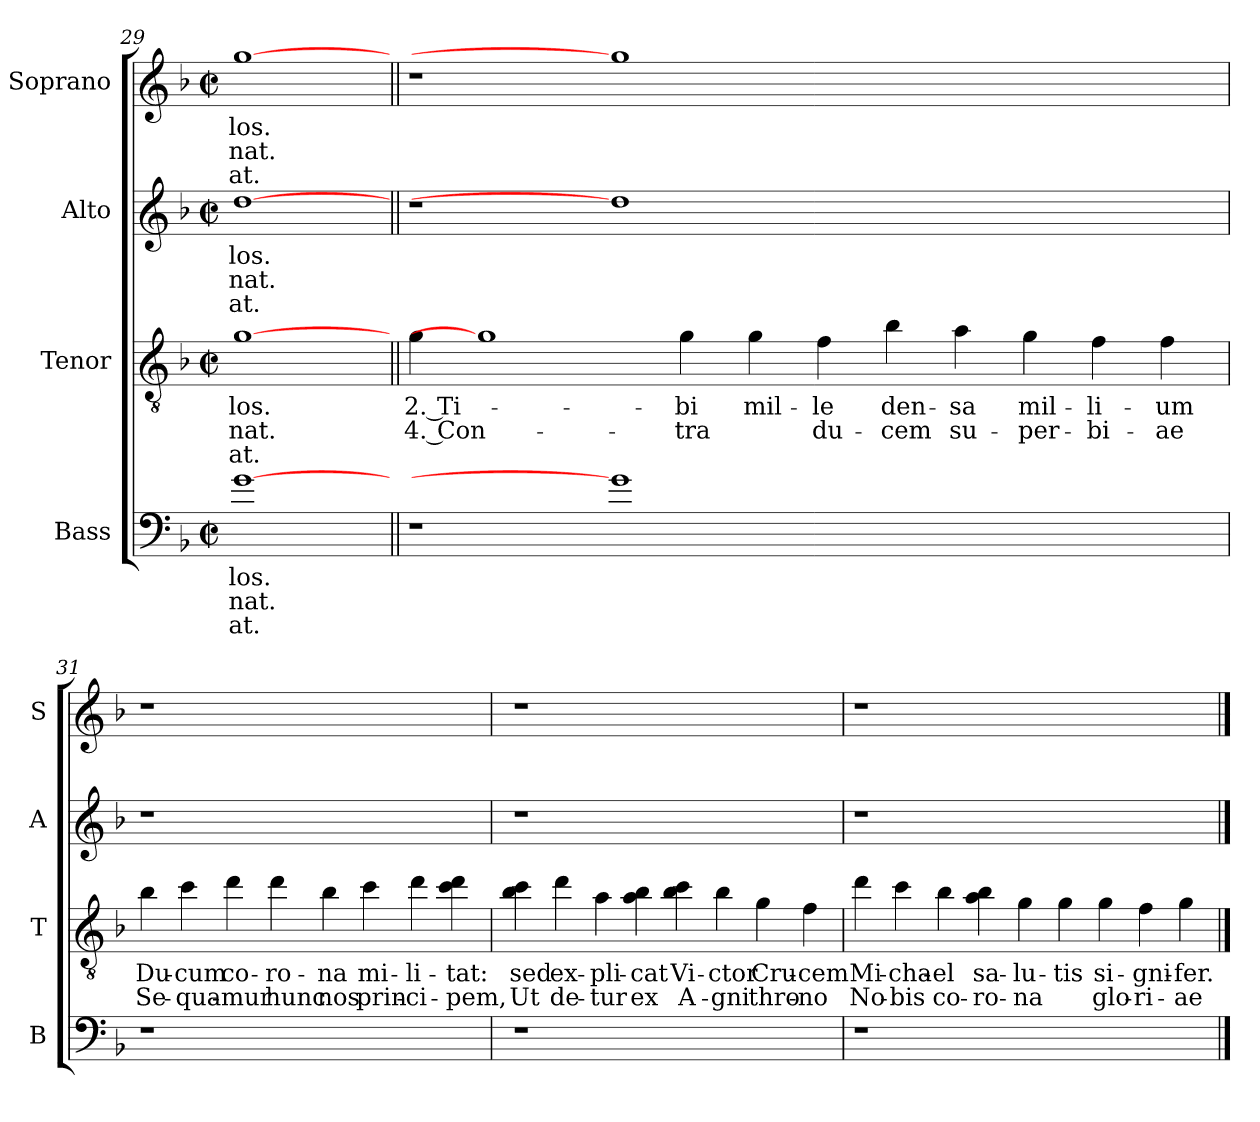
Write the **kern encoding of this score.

**kern	**text	**text	**text	**kern	**text	**text	**text	**kern	**text	**text	**text	**kern	**text	**text	**text
*part4	*part4	*part4	*part4	*part3	*part3	*part3	*part3	*part2	*part2	*part2	*part2	*part1	*part1	*part1	*part1
*staff4	*staff4	*staff4	*staff4	*staff3	*staff3	*staff3	*staff3	*staff2	*staff2	*staff2	*staff2	*staff1	*staff1	*staff1	*staff1
*I"Bass	*	*	*	*I"Tenor	*	*	*	*I"Alto	*	*	*	*I"Soprano	*	*	*
*I'B	*	*	*	*I'T	*	*	*	*I'A	*	*	*	*I'S	*	*	*
*clefF4	*	*	*	*clefGv2	*	*	*	*clefG2	*	*	*	*clefG2	*	*	*
*ITrd7c12	*	*	*	*ITrd7c12	*	*	*	*ITrd7c12	*	*	*	*ITrd7c12	*	*	*
*k[b-]	*	*	*	*k[b-]	*	*	*	*k[b-]	*	*	*	*k[b-]	*	*	*
*F:	*	*	*	*F:	*	*	*	*F:	*	*	*	*F:	*	*	*
*M2/2	*	*	*	*M2/2	*	*	*	*M2/2	*	*	*	*M2/2	*	*	*
*met(c|)	*	*	*	*met(c|)	*	*	*	*met(c|)	*	*	*	*met(c|)	*	*	*
=29	=29	=29	=29	=29	=29	=29	=29	=29	=29	=29	=29	=29	=29	=29	=29
!	!LO:LY:b	!LO:LY:b	!LO:LY:b	!	!LO:LY:b	!LO:LY:b	!LO:LY:b	!	!LO:LY:b	!LO:LY:b	!LO:LY:b	!	!LO:LY:b	!LO:LY:b	!LO:LY:b
[1G	-los.	-nat.	-at.	[1G	-los.	-nat.	-at.	[1d	-los.	-nat.	-at.	[1g	-los.	-nat.	-at.
!!LO:LB:g=z
=30||	=30||	=30||	=30||	=30||	=30||	=30||	=30||	=30||	=30||	=30||	=30||	=30||	=30||	=30||	=30||
!	!	!	!	!	!LO:LY:b	!LO:LY:b	!	!	!	!	!	!	!	!	!
1r	.	.	.	4G	2. Ti-	4. Con-	.	1r	.	.	.	1r	.	.	.
.	.	.	.	1G]	.	.	.	.	.	.	.	.	.	.	.
1G]	.	.	.	.	.	.	.	1d]	.	.	.	1g]	.	.	.
!	!	!	!	!	!LO:LY:b	!LO:LY:b	!	!	!	!	!	!	!	!	!
.	.	.	.	4G	-bi	-tra	.	.	.	.	.	.	.	.	.
!	!	!	!	!	!LO:LY:b	!	!	!	!	!	!	!	!	!	!
.	.	.	.	4G	mil-	.	.	.	.	.	.	.	.	.	.
!	!	!	!	!	!LO:LY:b	!LO:LY:b	!	!	!	!	!	!	!	!	!
.	.	.	.	4F	-le	du-	.	.	.	.	.	.	.	.	.
!	!	!	!	!	!LO:LY:b	!LO:LY:b	!	!	!	!	!	!	!	!	!
1ryy	.	.	.	4B-	den-	-cem	.	1ryy	.	.	.	1ryy	.	.	.
!	!	!	!	!	!LO:LY:b	!LO:LY:b	!	!	!	!	!	!	!	!	!
.	.	.	.	4A	-sa	su-	.	.	.	.	.	.	.	.	.
!	!	!	!	!	!LO:LY:b	!LO:LY:b	!	!	!	!	!	!	!	!	!
.	.	.	.	4G	mil-	-per-	.	.	.	.	.	.	.	.	.
!	!	!	!	!	!LO:LY:b	!LO:LY:b	!	!	!	!	!	!	!	!	!
.	.	.	.	4F	-li-	-bi-	.	.	.	.	.	.	.	.	.
!	!	!	!	!	!LO:LY:b	!LO:LY:b	!	!	!	!	!	!	!	!	!
4ryy	.	.	.	4F	-um	-ae	.	4ryy	.	.	.	4ryy	.	.	.
=31	=31	=31	=31	=31	=31	=31	=31	=31	=31	=31	=31	=31	=31	=31	=31
!	!	!	!	!	!LO:LY:b	!LO:LY:b	!	!	!	!	!	!	!	!	!
1r	.	.	.	4B-	Du-	Se-	.	1r	.	.	.	1r	.	.	.
!	!	!	!	!	!LO:LY:b	!LO:LY:b	!	!	!	!	!	!	!	!	!
.	.	.	.	4c	-cum	-qua-	.	.	.	.	.	.	.	.	.
!	!	!	!	!	!LO:LY:b	!LO:LY:b	!	!	!	!	!	!	!	!	!
.	.	.	.	4d	co-	-mur	.	.	.	.	.	.	.	.	.
!	!	!	!	!	!LO:LY:b	!LO:LY:b	!	!	!	!	!	!	!	!	!
.	.	.	.	4d	-ro-	hunc	.	.	.	.	.	.	.	.	.
!	!	!	!	!	!LO:LY:b	!LO:LY:b	!	!	!	!	!	!	!	!	!
1ryy	.	.	.	4B-	-na	nos	.	1ryy	.	.	.	1ryy	.	.	.
!	!	!	!	!	!LO:LY:b	!LO:LY:b	!	!	!	!	!	!	!	!	!
.	.	.	.	4c	mi-	prin-	.	.	.	.	.	.	.	.	.
!	!	!	!	!	!LO:LY:b	!LO:LY:b	!	!	!	!	!	!	!	!	!
.	.	.	.	4d	-li-	-ci-	.	.	.	.	.	.	.	.	.
!	!	!	!	!	!LO:LY:b	!LO:LY:b	!	!	!	!	!	!	!	!	!
.	.	.	.	4c 4d	-tat:	-pem,	.	.	.	.	.	.	.	.	.
!!LO:LB:g=z
=32	=32	=32	=32	=32	=32	=32	=32	=32	=32	=32	=32	=32	=32	=32	=32
!	!	!	!	!	!LO:LY:b	!LO:LY:b	!	!	!	!	!	!	!	!	!
1r	.	.	.	4B- 4c	sed	Ut	.	1r	.	.	.	1r	.	.	.
!	!	!	!	!	!LO:LY:b	!LO:LY:b	!	!	!	!	!	!	!	!	!
.	.	.	.	4d	ex-	de-	.	.	.	.	.	.	.	.	.
!	!	!	!	!	!LO:LY:b	!LO:LY:b	!	!	!	!	!	!	!	!	!
.	.	.	.	4A	-pli-	-tur	.	.	.	.	.	.	.	.	.
!	!	!	!	!	!LO:LY:b	!LO:LY:b	!	!	!	!	!	!	!	!	!
.	.	.	.	4A 4B-	-cat	ex	.	.	.	.	.	.	.	.	.
!	!	!	!	!	!LO:LY:b	!LO:LY:b	!	!	!	!	!	!	!	!	!
1ryy	.	.	.	4B- 4c	Vi-	A-	.	1ryy	.	.	.	1ryy	.	.	.
!	!	!	!	!	!LO:LY:b	!LO:LY:b	!	!	!	!	!	!	!	!	!
.	.	.	.	4B-	-ctor	-gni	.	.	.	.	.	.	.	.	.
!	!	!	!	!	!LO:LY:b	!LO:LY:b	!	!	!	!	!	!	!	!	!
.	.	.	.	4G	Cru-	thro-	.	.	.	.	.	.	.	.	.
!	!	!	!	!	!LO:LY:b	!LO:LY:b	!	!	!	!	!	!	!	!	!
.	.	.	.	4F	-cem	-no	.	.	.	.	.	.	.	.	.
=33	=33	=33	=33	=33	=33	=33	=33	=33	=33	=33	=33	=33	=33	=33	=33
!	!	!	!	!	!LO:LY:b	!LO:LY:b	!	!	!	!	!	!	!	!	!
1r	.	.	.	4d	Mi-	No-	.	1r	.	.	.	1r	.	.	.
!	!	!	!	!	!LO:LY:b	!LO:LY:b	!	!	!	!	!	!	!	!	!
.	.	.	.	4c	-cha-	-bis	.	.	.	.	.	.	.	.	.
!	!	!	!	!	!LO:LY:b	!LO:LY:b	!	!	!	!	!	!	!	!	!
.	.	.	.	4B-	-el	co-	.	.	.	.	.	.	.	.	.
!	!	!	!	!	!LO:LY:b	!LO:LY:b	!	!	!	!	!	!	!	!	!
.	.	.	.	4A 4B-	sa-	-ro-	.	.	.	.	.	.	.	.	.
!	!	!	!	!	!LO:LY:b	!LO:LY:b	!	!	!	!	!	!	!	!	!
1ryy	.	.	.	4G	-lu-	-na	.	1ryy	.	.	.	1ryy	.	.	.
!	!	!	!	!	!LO:LY:b	!	!	!	!	!	!	!	!	!	!
.	.	.	.	4G	-tis	.	.	.	.	.	.	.	.	.	.
!	!	!	!	!	!LO:LY:b	!LO:LY:b	!	!	!	!	!	!	!	!	!
.	.	.	.	4G	si-	glo-	.	.	.	.	.	.	.	.	.
!	!	!	!	!	!LO:LY:b	!LO:LY:b	!	!	!	!	!	!	!	!	!
.	.	.	.	4F	-gni-	-ri-	.	.	.	.	.	.	.	.	.
!	!	!	!	!	!LO:LY:b	!LO:LY:b	!	!	!	!	!	!	!	!	!
4ryy	.	.	.	4G	-fer.	-ae	.	4ryy	.	.	.	4ryy	.	.	.
==	==	==	==	==	==	==	==	==	==	==	==	==	==	==	==
*-	*-	*-	*-	*-	*-	*-	*-	*-	*-	*-	*-	*-	*-	*-	*-
